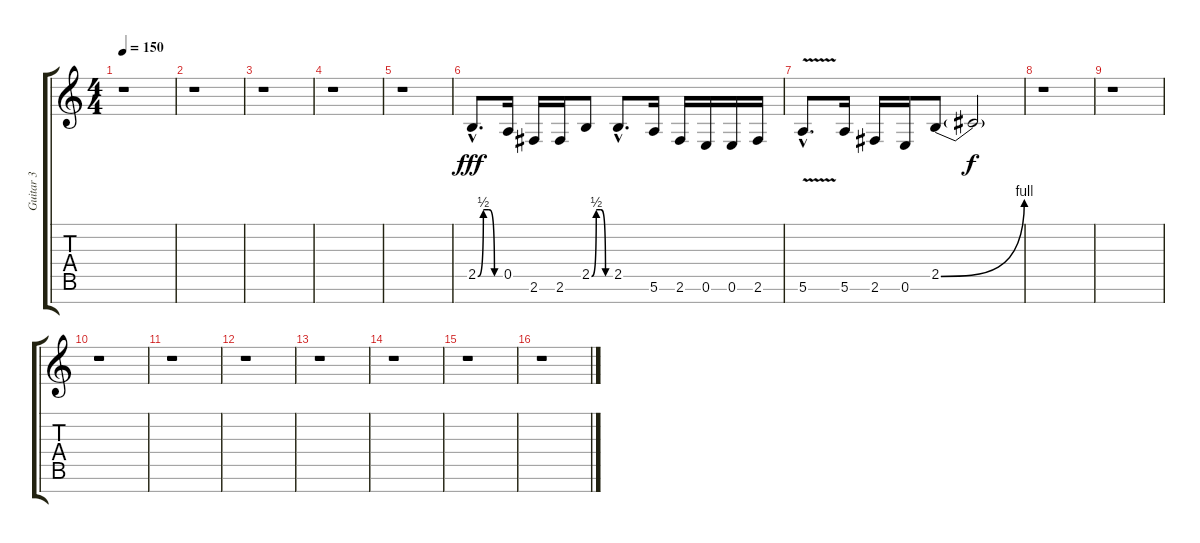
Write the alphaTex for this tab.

\track ("Guitar 3" "Guitar 3") {instrument distortionguitar}
\staff {score tabs}
\tuning (E4 B3 G3 D3 A2 E2 B1) {hide}
\ts (4 4)
\tempo 150
\clef g2
\ks c
r.1{dy fff} |
r.1 |
r.1 |
r.1 |
r.1 |
2.5{be (custom 0 0 15 2 30 2 45 0 60 0) hac}.8{d} 0.5.16 2.6.16 2.6.16 2.5{be (custom 0 0 15 2 30 2 45 0 60 0)}.8 2.5{hac}.8{d} 5.6.16 2.6.16 0.6.16 0.6.16 2.6.16 |
5.6{v hac}.8{d} 5.6.16 2.6.16 0.6.16 2.5{be (bend 0 0 60 4)}.8 2.5{t}.2{dy f} |
r.1 |
r.1 |
r.1 |
r.1 |
r.1 |
r.1 |
r.1 |
r.1 |
r.1
